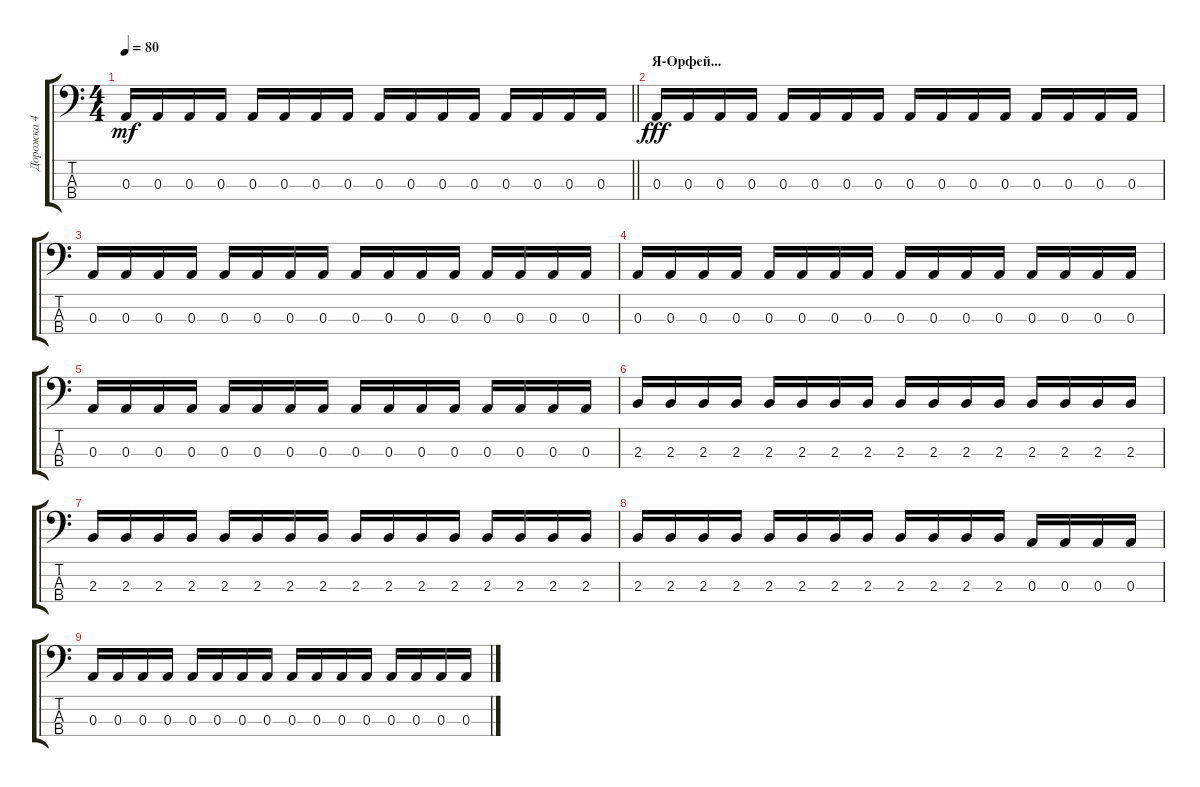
\track ("Дорожка 4" "Дорожка 4") {instrument slapbass2}
\staff {score tabs}
\tuning (G2 D2 A1 D1) {hide}
\ts (4 4)
\tempo 80
\clef f4
\barLineRight lightlight
\ks c
0.3.16{dy mf} 0.3.16 0.3.16 0.3.16 0.3.16 0.3.16 0.3.16 0.3.16 0.3.16 0.3.16 0.3.16 0.3.16 0.3.16 0.3.16 0.3.16 0.3.16 |
\section ("" "Я-Орфей...")
0.3.16{dy fff} 0.3.16 0.3.16 0.3.16 0.3.16 0.3.16 0.3.16 0.3.16 0.3.16 0.3.16 0.3.16 0.3.16 0.3.16 0.3.16 0.3.16 0.3.16 |
0.3.16 0.3.16 0.3.16 0.3.16 0.3.16 0.3.16 0.3.16 0.3.16 0.3.16 0.3.16 0.3.16 0.3.16 0.3.16 0.3.16 0.3.16 0.3.16 |
0.3.16 0.3.16 0.3.16 0.3.16 0.3.16 0.3.16 0.3.16 0.3.16 0.3.16 0.3.16 0.3.16 0.3.16 0.3.16 0.3.16 0.3.16 0.3.16 |
0.3.16 0.3.16 0.3.16 0.3.16 0.3.16 0.3.16 0.3.16 0.3.16 0.3.16 0.3.16 0.3.16 0.3.16 0.3.16 0.3.16 0.3.16 0.3.16 |
2.3.16 2.3.16 2.3.16 2.3.16 2.3.16 2.3.16 2.3.16 2.3.16 2.3.16 2.3.16 2.3.16 2.3.16 2.3.16 2.3.16 2.3.16 2.3.16 |
2.3.16 2.3.16 2.3.16 2.3.16 2.3.16 2.3.16 2.3.16 2.3.16 2.3.16 2.3.16 2.3.16 2.3.16 2.3.16 2.3.16 2.3.16 2.3.16 |
2.3.16 2.3.16 2.3.16 2.3.16 2.3.16 2.3.16 2.3.16 2.3.16 2.3.16 2.3.16 2.3.16 2.3.16 0.3.16 0.3.16 0.3.16 0.3.16 |
0.3.16 0.3.16 0.3.16 0.3.16 0.3.16 0.3.16 0.3.16 0.3.16 0.3.16 0.3.16 0.3.16 0.3.16 0.3.16 0.3.16 0.3.16 0.3.16
